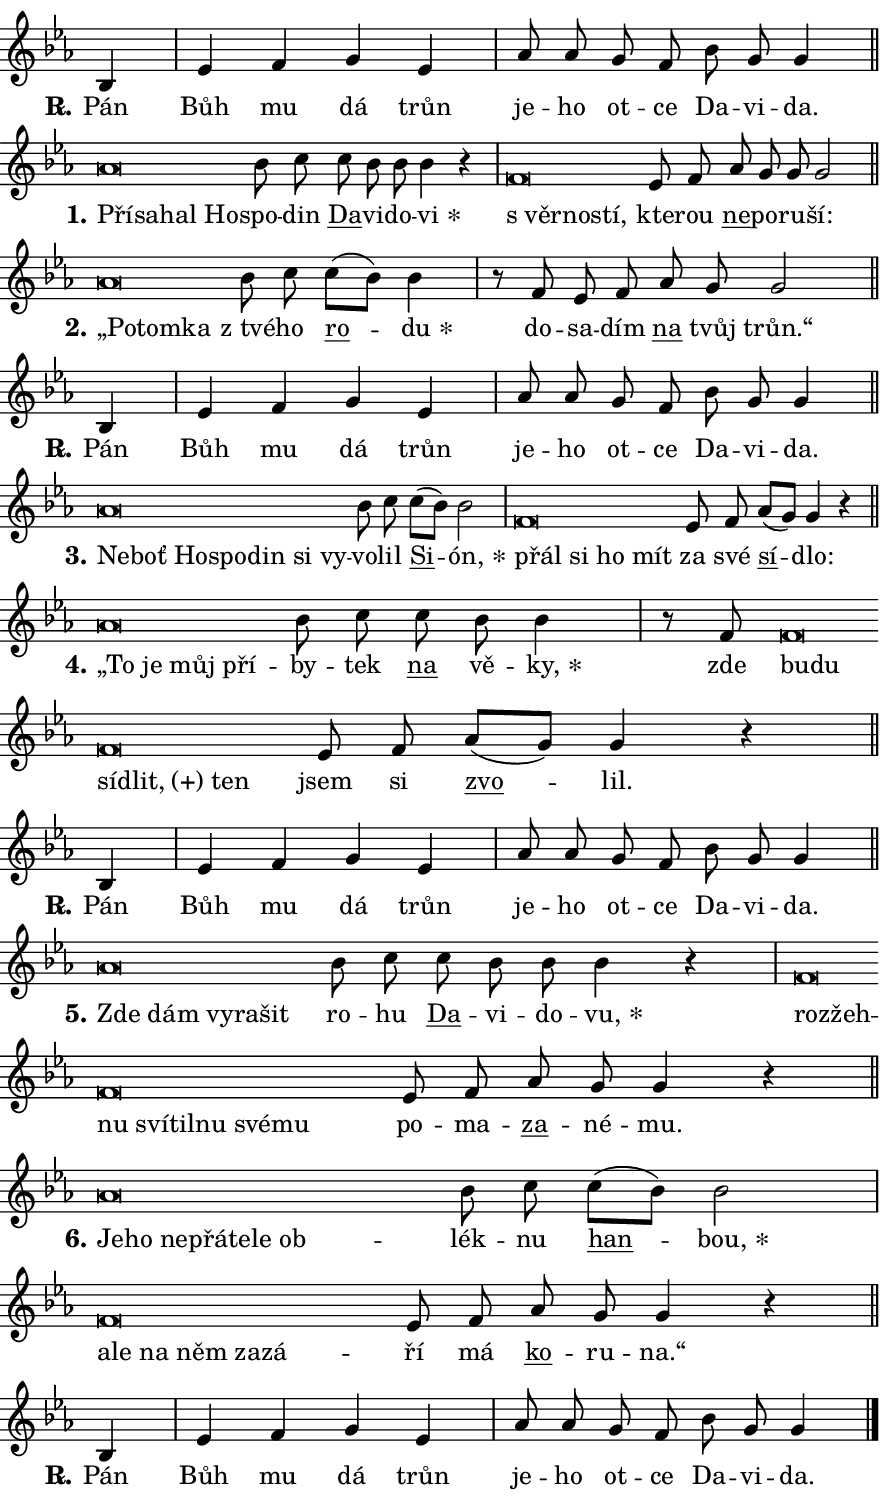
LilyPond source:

\version "2.24.0"
\header { tagline = "" }
\paper {
  indent = 0\cm
  top-margin = 0\cm
  right-margin = 0.13\cm % to fit lyric hyphens
  bottom-margin = 0\cm
  left-margin = 0\cm
  paper-width = 15\cm
  page-breaking = #ly:one-page-breaking
  system-system-spacing.basic-distance = #11
  score-system-spacing.basic-distance = #11
  ragged-last = ##f
}


%% Author: Thomas Morley
%% https://lists.gnu.org/archive/html/lilypond-user/2020-05/msg00002.html
#(define (line-position grob)
"Returns position of @var[grob} in current system:
   @code{'start}, if at first time-step
   @code{'end}, if at last time-step
   @code{'middle} otherwise
"
  (let* ((col (ly:item-get-column grob))
         (ln (ly:grob-object col 'left-neighbor))
         (rn (ly:grob-object col 'right-neighbor))
         (col-to-check-left (if (ly:grob? ln) ln col))
         (col-to-check-right (if (ly:grob? rn) rn col))
         (break-dir-left
           (and
             (ly:grob-property col-to-check-left 'non-musical #f)
             (ly:item-break-dir col-to-check-left)))
         (break-dir-right
           (and
             (ly:grob-property col-to-check-right 'non-musical #f)
             (ly:item-break-dir col-to-check-right))))
        (cond ((eqv? 1 break-dir-left) 'start)
              ((eqv? -1 break-dir-right) 'end)
              (else 'middle))))

#(define (tranparent-at-line-position vctor)
  (lambda (grob)
  "Relying on @code{line-position} select the relevant enry from @var{vctor}.
Used to determine transparency,"
    (case (line-position grob)
      ((end) (not (vector-ref vctor 0)))
      ((middle) (not (vector-ref vctor 1)))
      ((start) (not (vector-ref vctor 2))))))

noteHeadBreakVisibility =
#(define-music-function (break-visibility)(vector?)
"Makes @code{NoteHead}s transparent relying on @var{break-visibility}"
#{
  \override NoteHead.transparent =
    #(tranparent-at-line-position break-visibility)
#})

#(define delete-ledgers-for-transparent-note-heads
  (lambda (grob)
    "Reads whether a @code{NoteHead} is transparent.
If so this @code{NoteHead} is removed from @code{'note-heads} from
@var{grob}, which is supposed to be @code{LedgerLineSpanner}.
As a result ledgers are not printed for this @code{NoteHead}"
    (let* ((nhds-array (ly:grob-object grob 'note-heads))
           (nhds-list
             (if (ly:grob-array? nhds-array)
                 (ly:grob-array->list nhds-array)
                 '()))
           ;; Relies on the transparent-property being done before
           ;; Staff.LedgerLineSpanner.after-line-breaking is executed.
           ;; This is fragile ...
           (to-keep
             (remove
               (lambda (nhd)
                 (ly:grob-property nhd 'transparent #f))
               nhds-list)))
      ;; TODO find a better method to iterate over grob-arrays, similiar
      ;; to filter/remove etc for lists
      ;; For now rebuilt from scratch
      (set! (ly:grob-object grob 'note-heads)  '())
      (for-each
        (lambda (nhd)
          (ly:pointer-group-interface::add-grob grob 'note-heads nhd))
        to-keep))))

squashNotes = {
  \override NoteHead.X-extent = #'(-0.2 . 0.2)
  \override NoteHead.Y-extent = #'(-0.75 . 0)
  \override NoteHead.stencil =
    #(lambda (grob)
       (let ((pos (ly:grob-property grob 'staff-position)))
         (begin
           (if (< pos -7) (display "ERROR: Lower brevis then expected\n") (display ""))
           (if (<= pos -6) ly:text-interface::print ly:note-head::print))))
}
unSquashNotes = {
  \revert NoteHead.X-extent
  \revert NoteHead.Y-extent
  \revert NoteHead.stencil
}

hideNotes = \noteHeadBreakVisibility #begin-of-line-visible
unHideNotes = \noteHeadBreakVisibility #all-visible

% work-around for resetting accidentals
% https://lilypond.org/doc/v2.23/Documentation/notation/displaying-rhythms#unmetered-music
cadenzaMeasure = {
  \cadenzaOff
  \partial 1024 s1024
  \cadenzaOn
}

#(define-markup-command (accent layout props text) (markup?)
  "Underline accented syllable"
  (interpret-markup layout props
    #{\markup \override #'(offset . 4.3) \underline { #text }#}))

responsum = \markup \concat {
  "R" \hspace #-1.05 \path #0.1 #'((moveto 0 0.07) (lineto 0.9 0.8)) \hspace #0.05 "."
}

spaceSize = #0.6828661417322834 % exact space size for TeX Gyre Schola

\layout {
  \context {
    \Staff
    \remove "Time_signature_engraver"
    \override LedgerLineSpanner.after-line-breaking = #delete-ledgers-for-transparent-note-heads
  }
  \context {
    \Lyrics {
      \override LyricSpace.minimum-distance = \spaceSize
      \override LyricText.font-name = #"TeX Gyre Schola"
      \override LyricText.font-size = 1
      \override StanzaNumber.font-name = #"TeX Gyre Schola Bold"
      \override StanzaNumber.font-size = 1
    }
  }
  \context {
    \Score 
    \override NoteHead.text =
      #(lambda (grob) 
        (let ((pos (ly:grob-property grob 'staff-position)))
          #{\markup {
            \combine
              \halign #-0.55 \raise #(if (= pos -6) 0 0.5) \override #'(thickness . 2) \draw-line #'(3.2 . 0)
              \musicglyph "noteheads.sM1"
          }#}))
  }
}

% magnetic-lyrics.ily
%
%   written by
%     Jean Abou Samra <jean@abou-samra.fr>
%     Werner Lemberg <wl@gnu.org>
%
%   adapted by
%     Jiri Hon <jiri.hon@gmail.com>
%
% Version 2022-Apr-15

% https://www.mail-archive.com/lilypond-user@gnu.org/msg149350.html

#(define (Left_hyphen_pointer_engraver context)
   "Collect syllable-hyphen-syllable occurrences in lyrics and store
them in properties.  This engraver only looks to the left.  For
example, if the lyrics input is @code{foo -- bar}, it does the
following.

@itemize @bullet
@item
Set the @code{text} property of the @code{LyricHyphen} grob between
@q{foo} and @q{bar} to @code{foo}.

@item
Set the @code{left-hyphen} property of the @code{LyricText} grob with
text @q{foo} to the @code{LyricHyphen} grob between @q{foo} and
@q{bar}.
@end itemize

Use this auxiliary engraver in combination with the
@code{lyric-@/text::@/apply-@/magnetic-@/offset!} hook."
   (let ((hyphen #f)
         (text #f))
     (make-engraver
      (acknowledgers
       ((lyric-syllable-interface engraver grob source-engraver)
        (set! text grob)))
      (end-acknowledgers
       ((lyric-hyphen-interface engraver grob source-engraver)
        ;(when (not (grob::has-interface grob 'lyric-space-interface))
          (set! hyphen grob)));)
      ((stop-translation-timestep engraver)
       (when (and text hyphen)
         (ly:grob-set-object! text 'left-hyphen hyphen))
       (set! text #f)
       (set! hyphen #f)))))

#(define (lyric-text::apply-magnetic-offset! grob)
   "If the space between two syllables is less than the value in
property @code{LyricText@/.details@/.squash-threshold}, move the right
syllable to the left so that it gets concatenated with the left
syllable.

Use this function as a hook for
@code{LyricText@/.after-@/line-@/breaking} if the
@code{Left_@/hyphen_@/pointer_@/engraver} is active."
   (let ((hyphen (ly:grob-object grob 'left-hyphen #f)))
     (when hyphen
       (let ((left-text (ly:spanner-bound hyphen LEFT)))
         (when (grob::has-interface left-text 'lyric-syllable-interface)
           (let* ((common (ly:grob-common-refpoint grob left-text X))
                  (this-x-ext (ly:grob-extent grob common X))
                  (left-x-ext
                   (begin
                     ;; Trigger magnetism for left-text.
                     (ly:grob-property left-text 'after-line-breaking)
                     (ly:grob-extent left-text common X)))
                  ;; `delta` is the gap width between two syllables.
                  (delta (- (interval-start this-x-ext)
                            (interval-end left-x-ext)))
                  (details (ly:grob-property grob 'details))
                  (threshold (assoc-get 'squash-threshold details 0.2)))
             (when (< delta threshold)
               (let* (;; We have to manipulate the input text so that
                      ;; ligatures crossing syllable boundaries are not
                      ;; disabled.  For languages based on the Latin
                      ;; script this is essentially a beautification.
                      ;; However, for non-Western scripts it can be a
                      ;; necessity.
                      (lt (ly:grob-property left-text 'text))
                      (rt (ly:grob-property grob 'text))
                      (is-space (grob::has-interface hyphen 'lyric-space-interface))
                      (space (if is-space " " ""))
                      (extra-delta (if is-space spaceSize 0))
                      ;; Append new syllable.
                      (ltrt-space (if (and (string? lt) (string? rt))
                                (string-append lt space rt)
                                (make-concat-markup (list lt space rt))))
                      ;; Right-align `ltrt` to the right side.
                      (ltrt-space-markup (grob-interpret-markup
                               grob
                               (make-translate-markup
                                (cons (interval-length this-x-ext) 0)
                                (make-right-align-markup ltrt-space)))))
                 (begin
                   ;; Don't print `left-text`.
                   (ly:grob-set-property! left-text 'stencil #f)
                   ;; Set text and stencil (which holds all collected
                   ;; syllables so far) and shift it to the left.
                   (ly:grob-set-property! grob 'text ltrt-space)
                   (ly:grob-set-property! grob 'stencil ltrt-space-markup)
                   (ly:grob-translate-axis! grob (- (- delta extra-delta)) X))))))))))


#(define (lyric-hyphen::displace-bounds-first grob)
   ;; Make very sure this callback isn't triggered too early.
   (let ((left (ly:spanner-bound grob LEFT))
         (right (ly:spanner-bound grob RIGHT)))
     (ly:grob-property left 'after-line-breaking)
     (ly:grob-property right 'after-line-breaking)
     (ly:lyric-hyphen::print grob)))

squashThreshold = #0.4

\layout {
  \context {
    \Lyrics
    \consists #Left_hyphen_pointer_engraver
    \override LyricText.after-line-breaking =
      #lyric-text::apply-magnetic-offset!
    \override LyricHyphen.stencil = #lyric-hyphen::displace-bounds-first
    \override LyricText.details.squash-threshold = \squashThreshold
    \override LyricHyphen.minimum-distance = 0
    \override LyricHyphen.minimum-length = \squashThreshold
  }
}

squashText = \override LyricText.details.squash-threshold = 9999
unSquashText = \override LyricText.details.squash-threshold = \squashThreshold

leftText = \override LyricText.self-alignment-X = #LEFT
unLeftText = \revert LyricText.self-alignment-X

starOffset = #(lambda (grob) 
                (let ((x_offset (ly:self-alignment-interface::aligned-on-x-parent grob)))
                  (if (= x_offset 0) 0 (+ x_offset 1.2))))

star = #(define-music-function (syllable)(string?)
"Append star separator at the end of a syllable"
#{
  \once \override LyricText.X-offset = #starOffset
  \lyricmode { \markup {
    #syllable
    \override #'((font-name . "TeX Gyre Schola Bold")) \hspace #0.2 \lower #0.65 \larger "*"
  } }
#})

starAccent = #(define-music-function (syllable)(string?)
"Append star separator at the end of a syllable and make accent"
#{
  \once \override LyricText.X-offset = #starOffset
  \lyricmode { \markup {
    \accent #syllable
    \override #'((font-name . "TeX Gyre Schola Bold")) \hspace #0.2 \lower #0.65 \larger "*"
  } }
#})

breath = #(define-music-function (syllable)(string?)
"Append breathing indicator at the end of a syllable"
#{
  \lyricmode { \markup { #syllable "+" } }
#})

optionalBreath = #(define-music-function (syllable)(string?)
"Append optional breathing indicator at the end of a syllable"
#{
  \lyricmode { \markup { #syllable "(+)" } }
#})


\score {
    <<
        \new Voice = "melody" { \cadenzaOn \key es \major \relative { bes4 \cadenzaMeasure \bar "|" es f g es \cadenzaMeasure \bar "|" as8 as g f bes g g4 \cadenzaMeasure \bar "||" \break } }
        \new Lyrics \lyricsto "melody" { \lyricmode { \set stanza = \responsum
Pán Bůh mu dá trůn je -- ho ot -- ce Da -- vi -- da. } }
    >>
    \layout {}
}

\score {
    <<
        \new Voice = "melody" { \cadenzaOn \key es \major \relative { \squashNotes as'\breve*1/16 \hideNotes \breve*1/16 \bar "" \breve*1/16 \breve*1/16 \bar "" \unHideNotes \unSquashNotes bes8 c \bar "" c bes bes bes4 r \cadenzaMeasure \bar "|" \squashNotes f\breve*1/16 \hideNotes \breve*1/16 \breve*1/16 \bar "" \unHideNotes \unSquashNotes es8 f \bar "" as g g g2 \cadenzaMeasure \bar "||" \break } }
        \new Lyrics \lyricsto "melody" { \lyricmode { \set stanza = "1."
\leftText Pří -- \squashText sa -- hal Ho -- \unLeftText \unSquashText spo -- din \markup \accent Da -- vi -- do -- \star vi \leftText "s věr" -- \squashText no -- stí, \unLeftText \unSquashText kte -- rou \markup \accent ne -- po -- ru -- ší: } }
    >>
    \layout {}
}

\score {
    <<
        \new Voice = "melody" { \cadenzaOn \key es \major \relative { \squashNotes as'\breve*1/16 \hideNotes \breve*1/16 \breve*1/16 \bar "" \unHideNotes \unSquashNotes bes8 c \bar "" c[( bes)] bes4 \cadenzaMeasure \bar "|" r8 f es8 f \bar "" as g g2 \cadenzaMeasure \bar "||" \break } }
        \new Lyrics \lyricsto "melody" { \lyricmode { \set stanza = "2."
\leftText „Po -- \squashText tom -- ka \unLeftText \unSquashText "z tvé" -- ho \markup \accent ro -- \star du do -- sa -- dím \markup \accent na tvůj trůn.“ } }
    >>
    \layout {}
}

\score {
    <<
        \new Voice = "melody" { \cadenzaOn \key es \major \relative { bes4 \cadenzaMeasure \bar "|" es f g es \cadenzaMeasure \bar "|" as8 as g f bes g g4 \cadenzaMeasure \bar "||" \break } }
        \new Lyrics \lyricsto "melody" { \lyricmode { \set stanza = \responsum
Pán Bůh mu dá trůn je -- ho ot -- ce Da -- vi -- da. } }
    >>
    \layout {}
}

\score {
    <<
        \new Voice = "melody" { \cadenzaOn \key es \major \relative { \squashNotes as'\breve*1/16 \hideNotes \breve*1/16 \bar "" \breve*1/16 \bar "" \breve*1/16 \bar "" \breve*1/16 \bar "" \breve*1/16 \breve*1/16 \bar "" \unHideNotes \unSquashNotes bes8 c \bar "" c[( bes)] bes2 \cadenzaMeasure \bar "|" \squashNotes f\breve*1/16 \hideNotes \breve*1/16 \bar "" \breve*1/16 \breve*1/16 \bar "" \unHideNotes \unSquashNotes es8 f \bar "" as[( g)] g4 r \cadenzaMeasure \bar "||" \break } }
        \new Lyrics \lyricsto "melody" { \lyricmode { \set stanza = "3."
\leftText Ne -- \squashText boť Ho -- spo -- din si vy -- \unLeftText \unSquashText vo -- lil \markup \accent Si -- \star ón, \leftText přál \squashText si ho mít \unLeftText \unSquashText za své \markup \accent sí -- dlo: } }
    >>
    \layout {}
}

\score {
    <<
        \new Voice = "melody" { \cadenzaOn \key es \major \relative { \squashNotes as'\breve*1/16 \hideNotes \breve*1/16 \bar "" \breve*1/16 \breve*1/16 \bar "" \unHideNotes \unSquashNotes bes8 c \bar "" c bes bes4 \cadenzaMeasure \bar "|" r8 f8 \squashNotes f\breve*1/16 \hideNotes \breve*1/16 \bar "" \breve*1/16 \bar "" \breve*1/16 \breve*1/16 \bar "" \unHideNotes \unSquashNotes es8 f \bar "" as[( g)] g4 r \cadenzaMeasure \bar "||" \break } }
        \new Lyrics \lyricsto "melody" { \lyricmode { \set stanza = "4."
\leftText „To \squashText je můj pří -- \unLeftText \unSquashText by -- tek \markup \accent na vě -- \star ky, zde \leftText bu -- \squashText du sí -- \optionalBreath dlit, ten \unLeftText \unSquashText jsem si \markup \accent zvo -- lil. } }
    >>
    \layout {}
}

\score {
    <<
        \new Voice = "melody" { \cadenzaOn \key es \major \relative { bes4 \cadenzaMeasure \bar "|" es f g es \cadenzaMeasure \bar "|" as8 as g f bes g g4 \cadenzaMeasure \bar "||" \break } }
        \new Lyrics \lyricsto "melody" { \lyricmode { \set stanza = \responsum
Pán Bůh mu dá trůn je -- ho ot -- ce Da -- vi -- da. } }
    >>
    \layout {}
}

\score {
    <<
        \new Voice = "melody" { \cadenzaOn \key es \major \relative { \squashNotes as'\breve*1/16 \hideNotes \breve*1/16 \bar "" \breve*1/16 \bar "" \breve*1/16 \breve*1/16 \bar "" \unHideNotes \unSquashNotes bes8 c \bar "" c bes bes bes4 r \cadenzaMeasure \bar "|" \squashNotes f\breve*1/16 \hideNotes \breve*1/16 \bar "" \breve*1/16 \bar "" \breve*1/16 \bar "" \breve*1/16 \bar "" \breve*1/16 \bar "" \breve*1/16 \breve*1/16 \bar "" \unHideNotes \unSquashNotes es8 f \bar "" as g g4 r \cadenzaMeasure \bar "||" \break } }
        \new Lyrics \lyricsto "melody" { \lyricmode { \set stanza = "5."
\leftText Zde \squashText dám vy -- ra -- šit \unLeftText \unSquashText ro -- hu \markup \accent Da -- vi -- do -- \star vu, \leftText roz -- \squashText žeh -- nu sví -- til -- nu své -- mu \unLeftText \unSquashText po -- ma -- \markup \accent za -- né -- mu. } }
    >>
    \layout {}
}

\score {
    <<
        \new Voice = "melody" { \cadenzaOn \key es \major \relative { \squashNotes as'\breve*1/16 \hideNotes \breve*1/16 \bar "" \breve*1/16 \bar "" \breve*1/16 \bar "" \breve*1/16 \bar "" \breve*1/16 \breve*1/16 \bar "" \unHideNotes \unSquashNotes bes8 c \bar "" c[( bes)] bes2 \cadenzaMeasure \bar "|" \squashNotes f\breve*1/16 \hideNotes \breve*1/16 \bar "" \breve*1/16 \bar "" \breve*1/16 \bar "" \breve*1/16 \breve*1/16 \bar "" \unHideNotes \unSquashNotes es8 f \bar "" as g g4 r \cadenzaMeasure \bar "||" \break } }
        \new Lyrics \lyricsto "melody" { \lyricmode { \set stanza = "6."
\leftText Je -- \squashText ho ne -- přá -- te -- le ob -- \unLeftText \unSquashText lék -- nu \markup \accent han -- \star bou, \leftText a -- \squashText le na něm za -- zá -- \unLeftText \unSquashText ří má \markup \accent ko -- ru -- na.“ } }
    >>
    \layout {}
}

\score {
    <<
        \new Voice = "melody" { \cadenzaOn \key es \major \relative { bes4 \cadenzaMeasure \bar "|" es f g es \cadenzaMeasure \bar "|" as8 as g f bes g g4 \cadenzaMeasure \bar "||" \break } \bar "|." }
        \new Lyrics \lyricsto "melody" { \lyricmode { \set stanza = \responsum
Pán Bůh mu dá trůn je -- ho ot -- ce Da -- vi -- da. } }
    >>
    \layout {}
}
